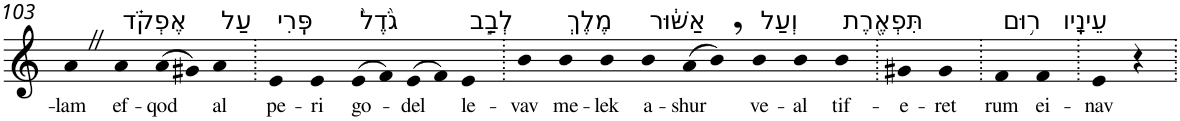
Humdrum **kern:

**kern	**text
*part1	*part1
*staff1	*staff1
*I"Piano	*
*I'Pno	*
!!LO:PB:g=z
*clefG2	*
*k[]	*
=103	=103
!	!LO:LY:b
4aZ	-lam
!LO:TX:a:t=אֶפְקֹ֗ד	!
!	!LO:LY:b
4a	ef-
!	!LO:LY:b
(>8a	-qod
8g#X)	.
!LO:TX:a:t=עַל	!
!	!LO:LY:b
4a	al
=104.	=104.
!LO:TX:a:t=פְּֽרִי	!
!	!LO:LY:b
4e	pe-
!	!LO:LY:b
4e	-ri
!LO:TX:a:t=גֹ֙דֶל֙	!
!	!LO:LY:b
(>8e	go-
8f)	.
!	!LO:LY:b
(>8e	-del
8f)	.
!LO:TX:a:t=לְבַ֣ב	!
!	!LO:LY:b
4e	le-
=105.	=105.
!	!LO:LY:b
4b	-vav
!LO:TX:a:t=מֶלֶךְ	!
!	!LO:LY:b
4b	me-
!	!LO:LY:b
4b	-lek
!LO:TX:a:t=אַשּׁ֔וּר	!
!	!LO:LY:b
4b	a-
!	!LO:LY:b
(>8a	-shur
8b,)	.
!LO:TX:a:t=וְעַל	!
!	!LO:LY:b
4b	ve-
!	!LO:LY:b
4b	-al
!LO:TX:a:t=תִּפְאֶ֖רֶת	!
!	!LO:LY:b
4b	tif-
=106.	=106.
!	!LO:LY:b
4g#X	-e-
!	!LO:LY:b
4g#	-ret
=107.	=107.
!LO:TX:a:t=ר֥וּם	!
!	!LO:LY:b
4f	rum
!LO:TX:a:t=עֵינָֽיו	!
!	!LO:LY:b
4f	ei-
=108.	=108.
!	!LO:LY:b
4e	-nav
4r	.
=.	=.
*-	*-
